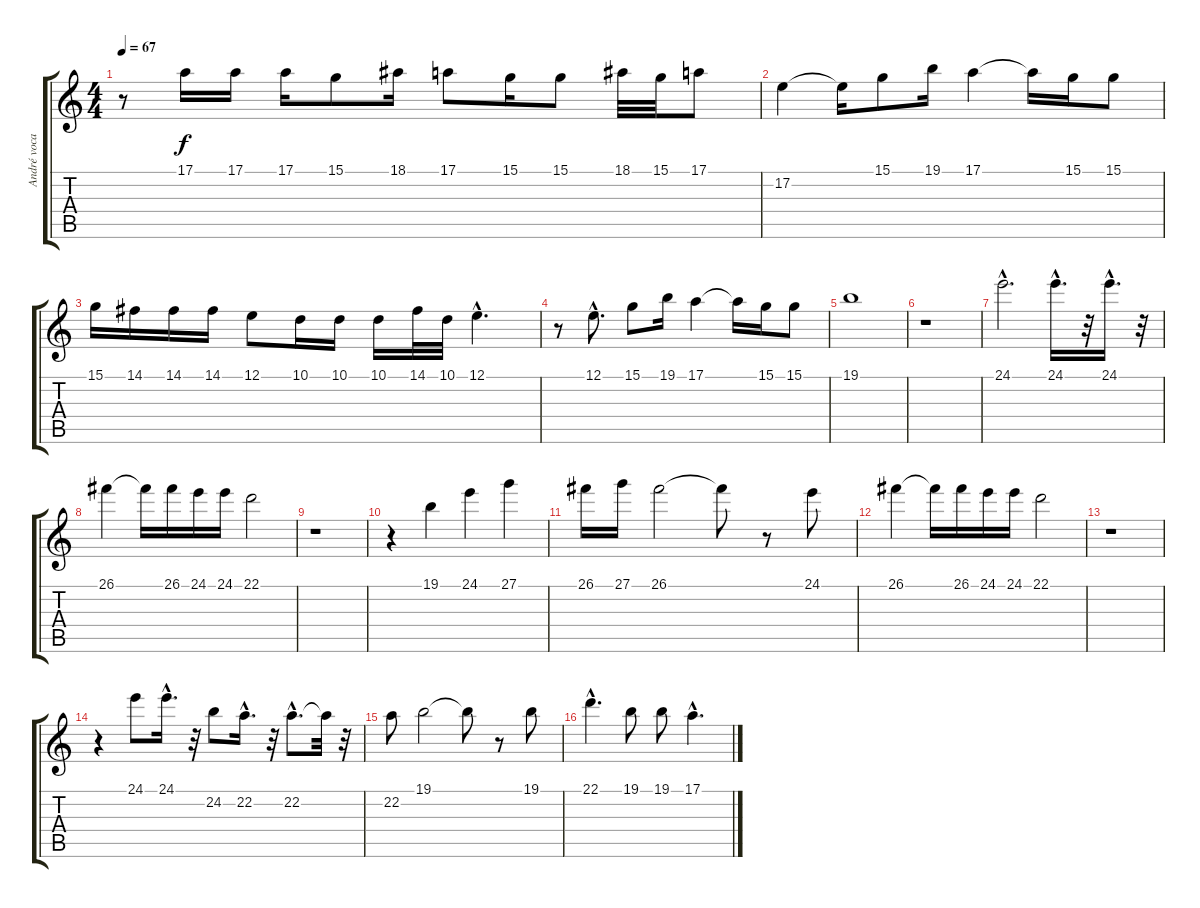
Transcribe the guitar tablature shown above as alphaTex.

\track ("André vocal" "André voca") {instrument lead6voice}
\staff {score tabs}
\tuning (E4 B3 G3 D3 A2 E2) {hide}
\ts (4 4)
\tempo 67
\clef g2
\ks c
r.8{dy f} 17.1.16 17.1.16 17.1.16 15.1.8 18.1.16 17.1.8 15.1.16 15.1.8 18.1.32 15.1.32 17.1.8 |
17.2.4 17.2{t}.16 15.1.8 19.1.16 17.1.4 17.1{t}.16 15.1.16 15.1.8 |
15.1.16 14.1.16 14.1.16 14.1.16 12.1.8 10.1.16 10.1.16 10.1.16 14.1.32 10.1.32 12.1{hac}.4{d} |
r.8 12.1{hac}.8{d} 15.1.8 19.1.16 17.1.4 17.1{t}.16 15.1.16 15.1.8 |
19.1.1 |
r.1 |
24.1{hac}.2{d} 24.1{hac}.16{d} r.32 24.1{hac}.16{d} r.32 |
26.1.4 26.1{t}.16 26.1.16 24.1.16 24.1.16 22.1.2 |
r.1 |
r.4 19.1.4 24.1.4 27.1.4 |
26.1.16 27.1.16 26.1.2 26.1{t}.8 r.8 24.1.8 |
26.1.4 26.1{t}.16 26.1.16 24.1.16 24.1.16 22.1.2 |
r.1 |
r.4 24.1.8 24.1{hac}.16{d} r.32 24.2.8 22.2{hac}.16{d} r.32 22.2{hac}.8{d} 22.2{t}.32 r.32 |
22.2.8 19.1.2 19.1{t}.8 r.8 19.1.8 |
22.1{hac}.4{d} 19.1.8 19.1.8 17.1{hac}.4{d}
